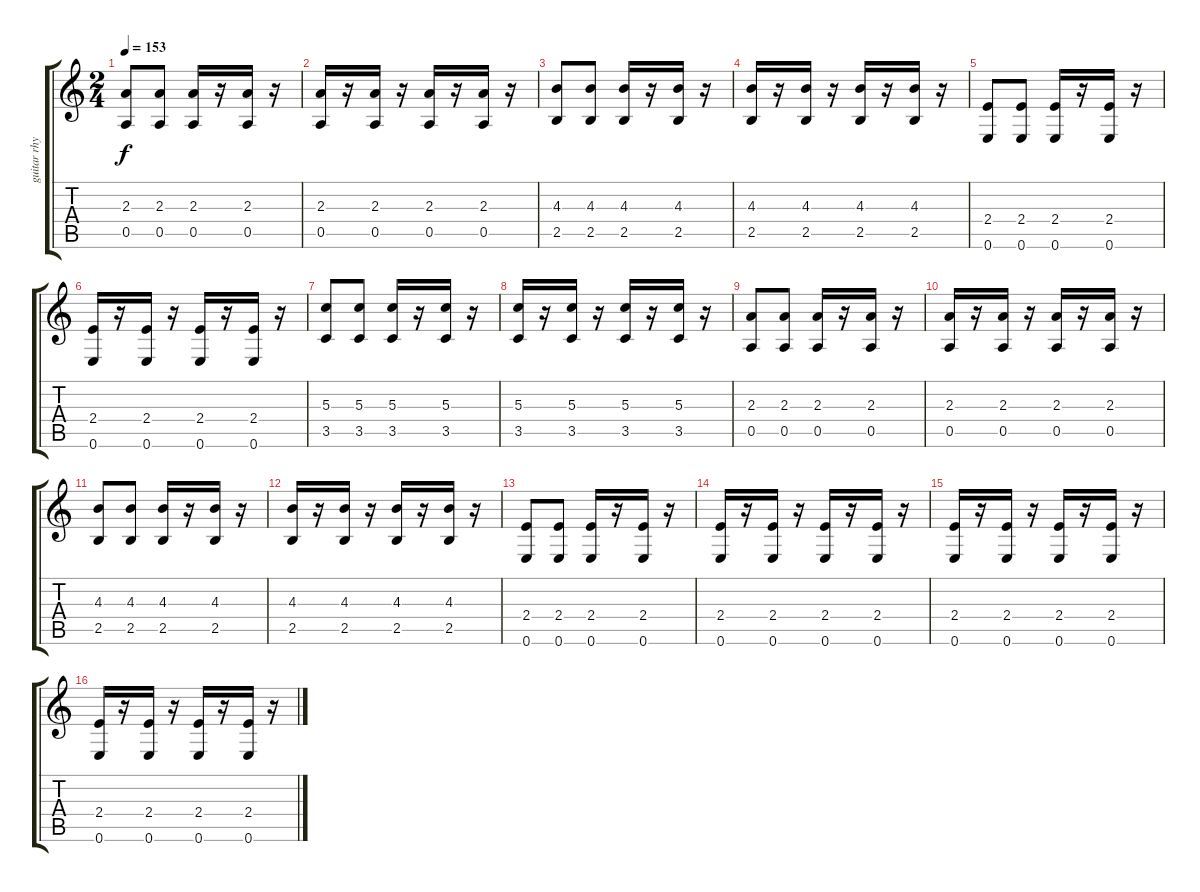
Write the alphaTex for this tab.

\track ("guitar rhythm right" "guitar rhy") {instrument distortionguitar}
\staff {score tabs}
\tuning (E4 B3 G3 D3 A2 E2) {hide}
\ts (2 4)
\tempo 153
\clef g2
\ks c
(2.3 0.5).8{dy f} (2.3 0.5).8 (2.3 0.5).16 r.16 (2.3 0.5).16 r.16 |
(2.3 0.5).16 r.16 (2.3 0.5).16 r.16 (2.3 0.5).16 r.16 (2.3 0.5).16 r.16 |
(4.3 2.5).8 (4.3 2.5).8 (4.3 2.5).16 r.16 (4.3 2.5).16 r.16 |
(4.3 2.5).16 r.16 (4.3 2.5).16 r.16 (4.3 2.5).16 r.16 (4.3 2.5).16 r.16 |
(2.4 0.6).8 (2.4 0.6).8 (2.4 0.6).16 r.16 (2.4 0.6).16 r.16 |
(2.4 0.6).16 r.16 (2.4 0.6).16 r.16 (2.4 0.6).16 r.16 (2.4 0.6).16 r.16 |
(5.3 3.5).8 (5.3 3.5).8 (5.3 3.5).16 r.16 (5.3 3.5).16 r.16 |
(5.3 3.5).16 r.16 (5.3 3.5).16 r.16 (5.3 3.5).16 r.16 (5.3 3.5).16 r.16 |
(2.3 0.5).8 (2.3 0.5).8 (2.3 0.5).16 r.16 (2.3 0.5).16 r.16 |
(2.3 0.5).16 r.16 (2.3 0.5).16 r.16 (2.3 0.5).16 r.16 (2.3 0.5).16 r.16 |
(4.3 2.5).8 (4.3 2.5).8 (4.3 2.5).16 r.16 (4.3 2.5).16 r.16 |
(4.3 2.5).16 r.16 (4.3 2.5).16 r.16 (4.3 2.5).16 r.16 (4.3 2.5).16 r.16 |
(2.4 0.6).8 (2.4 0.6).8 (2.4 0.6).16 r.16 (2.4 0.6).16 r.16 |
(2.4 0.6).16 r.16 (2.4 0.6).16 r.16 (2.4 0.6).16 r.16 (2.4 0.6).16 r.16 |
(2.4 0.6).16 r.16 (2.4 0.6).16 r.16 (2.4 0.6).16 r.16 (2.4 0.6).16 r.16 |
(2.4 0.6).16 r.16 (2.4 0.6).16 r.16 (2.4 0.6).16 r.16 (2.4 0.6).16 r.16
